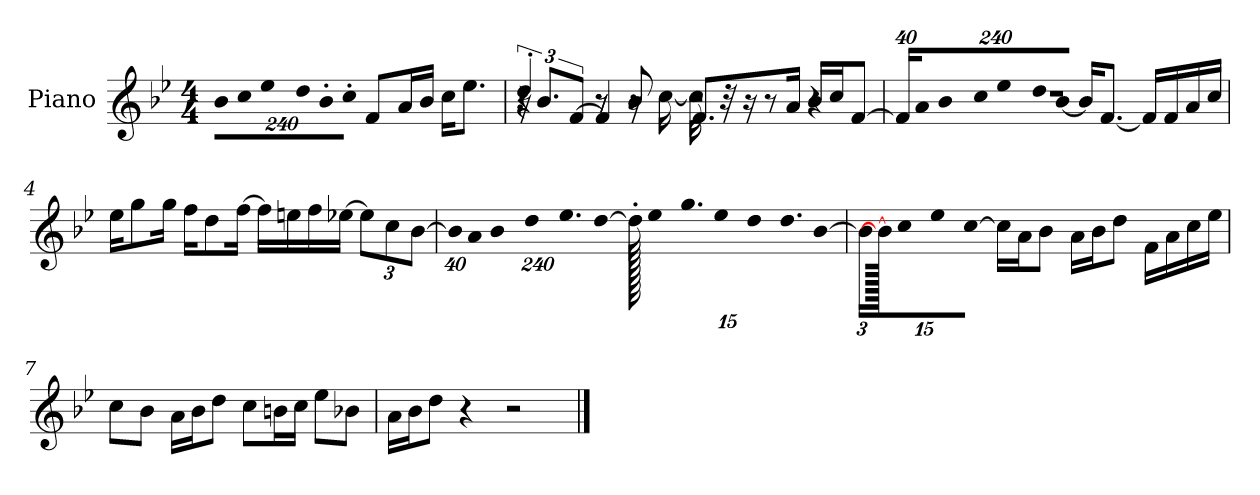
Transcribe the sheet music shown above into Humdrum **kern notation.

**kern
*part1
*staff1
*I"Piano
*I'P-no
*clefG2
*k[b-e-]
*M4/4
*MM90
*Xbrackettup
=1
!LO:N:vis=16
1920%137b-\LL
!LO:N:vis=16
1920%137cc\J
!LO:N:vis=8
960%137ee-\
!LO:N:vis=16
1920%137dd\L
!LO:N:vis=16
1920%137b-'\
!LO:N:vis=16
1920%137cc'\JJ
8f/L
16a/L
16b-/JJ
16cc\KL
8.ee-\J
=2
*^
*	*^
*	*	*brackettup
4dd'/	4r	24r
.	.	12.b-/L
.	.	[12f/J
8r	8r	4f/]
8b-/	16r	.
.	[16cc\	.
2r	32cc\]	8.f/L
.	32r	.
.	16r	.
.	8r	.
.	.	16a/Jk
.	4r	16b-/LL
.	.	16cc/J
.	.	[8f/J
*	*v	*v
!!LO:LB:g=z
=3	=3
*	*Xbrackettup
*	*^
!	!LO:N:vis=32	!
*	*v	*v
1r	640%23f/KLL]
!	!LO:N:vis=16
.	1920%137a/
!	!LO:N:vis=32
.	640%23b-/K
!	!LO:N:vis=16
.	1920%137cc/J
!	!LO:N:vis=8
.	960%137ee-/
!	!LO:N:vis=16
.	1920%137dd/L
!	!LO:N:vis=16
.	[1920%137b-/JJ
.	16b-/KL]
.	[8.f/J
.	16f/LL]
.	16f/
.	16a/
.	16cc/JJ
*v	*v
=4
16ee-\KL
8gg\
16gg\Jk
16ff\KL
8dd\
[16ff\Jk
16ff\LL]
16een\
16ff\
[16ee-X\JJ
12ee-\L]
12cc\
[12b-\J
=5
!LO:N:vis=32
640%23b-\KLL]
!LO:N:vis=16
1920%137a\
!LO:N:vis=32
640%23b-\JK
!LO:N:vis=8
960%137dd\
!LO:N:vis=16.
960%103ee-\L
[384%41dd\J
1920dd'\]
!LO:N:vis=32
640%23ee-\KLL
!LO:N:vis=16.
960%103gg\
!LO:N:vis=16
1920%137ee-\
!LO:N:vis=16
1920%137dd\
!LO:N:vis=16.
960%103dd\
[160%17b-\J
!!LO:LB:g=z
=6
24b-\LL]
960b-\_
24cc\J
12ee-\
[12cc\J
16cc\LL]
16a\J
8b-\J
16a\LL
16b-\J
8dd\J
16f\LL
16a\
16cc\
16ee-\JJ
=7
8cc\L
8b-\J
16a\LL
16b-\J
8dd\J
8cc\L
16bn\L
16cc\JJ
8ee-\L
8b-X\J
=8
16a\LL
16b-\J
8dd\J
4r
2r
==
*-
